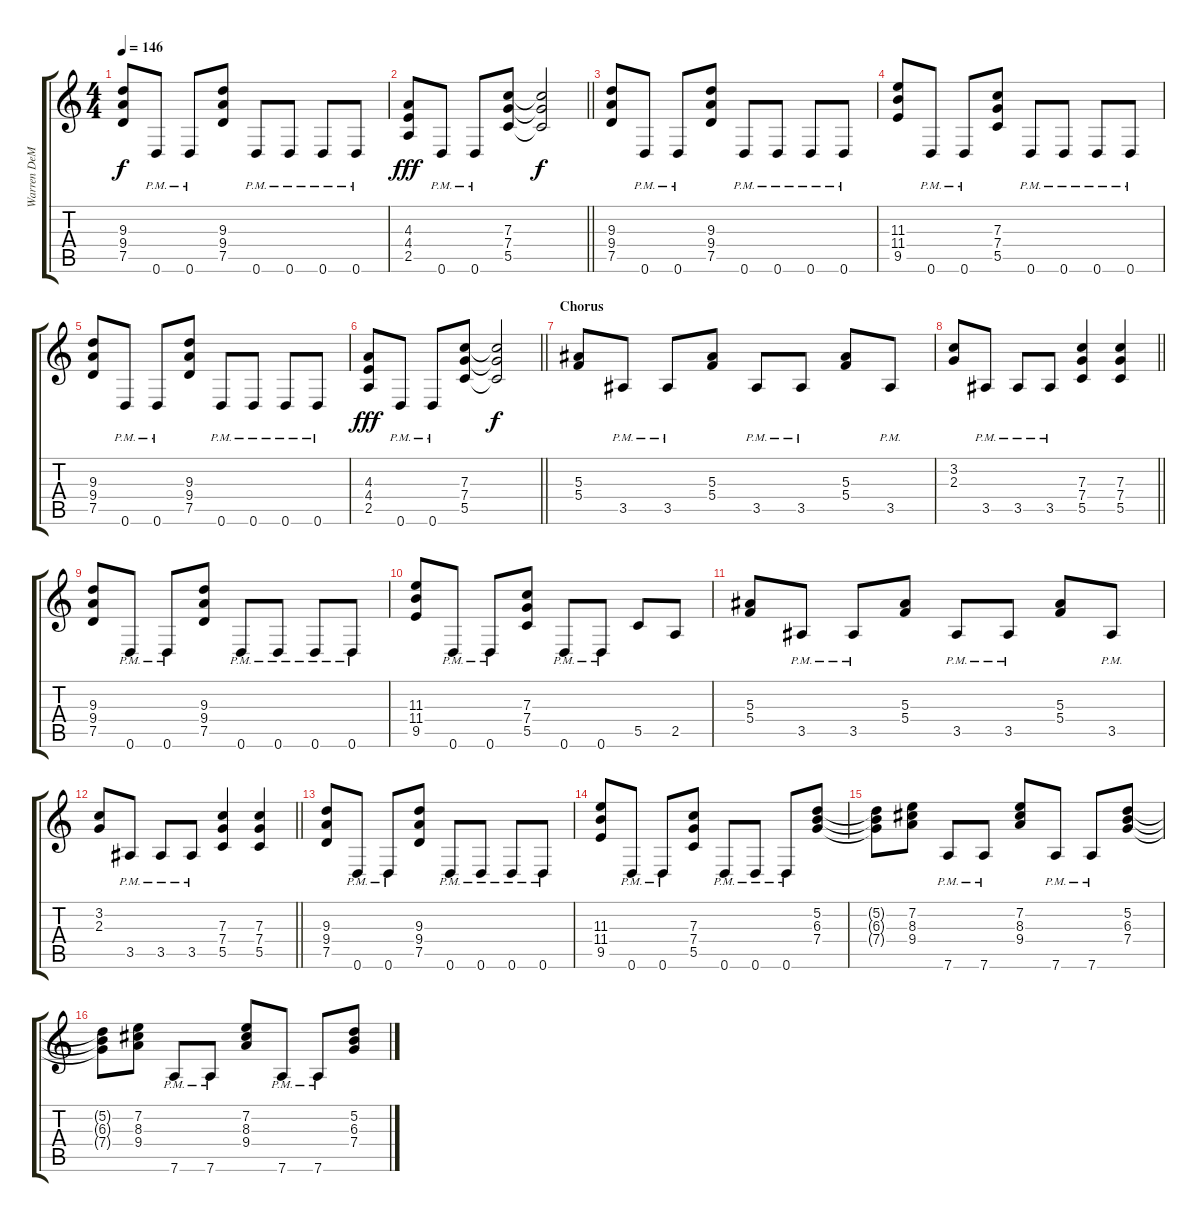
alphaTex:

\track ("Warren DeMartin - Rhytm Guitar I" "Warren DeM") {instrument distortionguitar}
\staff {score tabs}
\tuning (D4 A3 F3 C3 G2 D2) {hide}
\ts (4 4)
\tempo 146
\clef g2
\ks c
(9.3 9.4 7.5).8{dy f} 0.6{pm}.8 0.6{pm}.8 (9.3 9.4 7.5).8 0.6{pm}.8 0.6{pm}.8 0.6{pm}.8 0.6{pm}.8 |
\barLineRight lightlight
(4.3 4.4 2.5).8{dy fff} 0.6{pm}.8 0.6{pm}.8 (7.3 7.4 5.5).8 (7.3{t} 7.4{t} 5.5{t}).2{dy f} |
(9.3 9.4 7.5).8 0.6{pm}.8 0.6{pm}.8 (9.3 9.4 7.5).8 0.6{pm}.8 0.6{pm}.8 0.6{pm}.8 0.6{pm}.8 |
(11.3 11.4 9.5).8 0.6{pm}.8 0.6{pm}.8 (7.3 7.4 5.5).8 0.6{pm}.8 0.6{pm}.8 0.6{pm}.8 0.6{pm}.8 |
(9.3 9.4 7.5).8 0.6{pm}.8 0.6{pm}.8 (9.3 9.4 7.5).8 0.6{pm}.8 0.6{pm}.8 0.6{pm}.8 0.6{pm}.8 |
\barLineRight lightlight
(4.3 4.4 2.5).8{dy fff} 0.6{pm}.8 0.6{pm}.8 (7.3 7.4 5.5).8 (7.3{t} 7.4{t} 5.5{t}).2{dy f} |
\section ("" "Chorus")
(5.3 5.4).8 3.5{pm}.8 3.5{pm}.8 (5.3 5.4).8 3.5{pm}.8 3.5{pm}.8 (5.3 5.4).8 3.5{pm}.8 |
\barLineRight lightlight
(3.2 2.3).8 3.5{pm}.8 3.5{pm}.8 3.5{pm}.8 (7.3 7.4 5.5).4 (7.3 7.4 5.5).4 |
\section ("" "")
(9.3 9.4 7.5).8 0.6{pm}.8 0.6{pm}.8 (9.3 9.4 7.5).8 0.6{pm}.8 0.6{pm}.8 0.6{pm}.8 0.6{pm}.8 |
(11.3 11.4 9.5).8 0.6{pm}.8 0.6{pm}.8 (7.3 7.4 5.5).8 0.6{pm}.8 0.6{pm}.8 5.5.8 2.5.8 |
(5.3 5.4).8 3.5{pm}.8 3.5{pm}.8 (5.3 5.4).8 3.5{pm}.8 3.5{pm}.8 (5.3 5.4).8 3.5{pm}.8 |
\barLineRight lightlight
(3.2 2.3).8 3.5{pm}.8 3.5{pm}.8 3.5{pm}.8 (7.3 7.4 5.5).4 (7.3 7.4 5.5).4 |
(9.3 9.4 7.5).8 0.6{pm}.8 0.6{pm}.8 (9.3 9.4 7.5).8 0.6{pm}.8 0.6{pm}.8 0.6{pm}.8 0.6{pm}.8 |
(11.3 11.4 9.5).8 0.6{pm}.8 0.6{pm}.8 (7.3 7.4 5.5).8 0.6{pm}.8 0.6{pm}.8 0.6{pm}.8 (5.2 6.3 7.4).8 |
(5.2{t} 6.3{t} 7.4{t}).8 (7.2 8.3 9.4).8 7.6{pm}.8 7.6{pm}.8 (7.2 8.3 9.4).8 7.6{pm}.8 7.6{pm}.8 (5.2 6.3 7.4).8 |
(5.2{t} 6.3{t} 7.4{t}).8 (7.2 8.3 9.4).8 7.6{pm}.8 7.6{pm}.8 (7.2 8.3 9.4).8 7.6{pm}.8 7.6{pm}.8 (5.2 6.3 7.4).8
